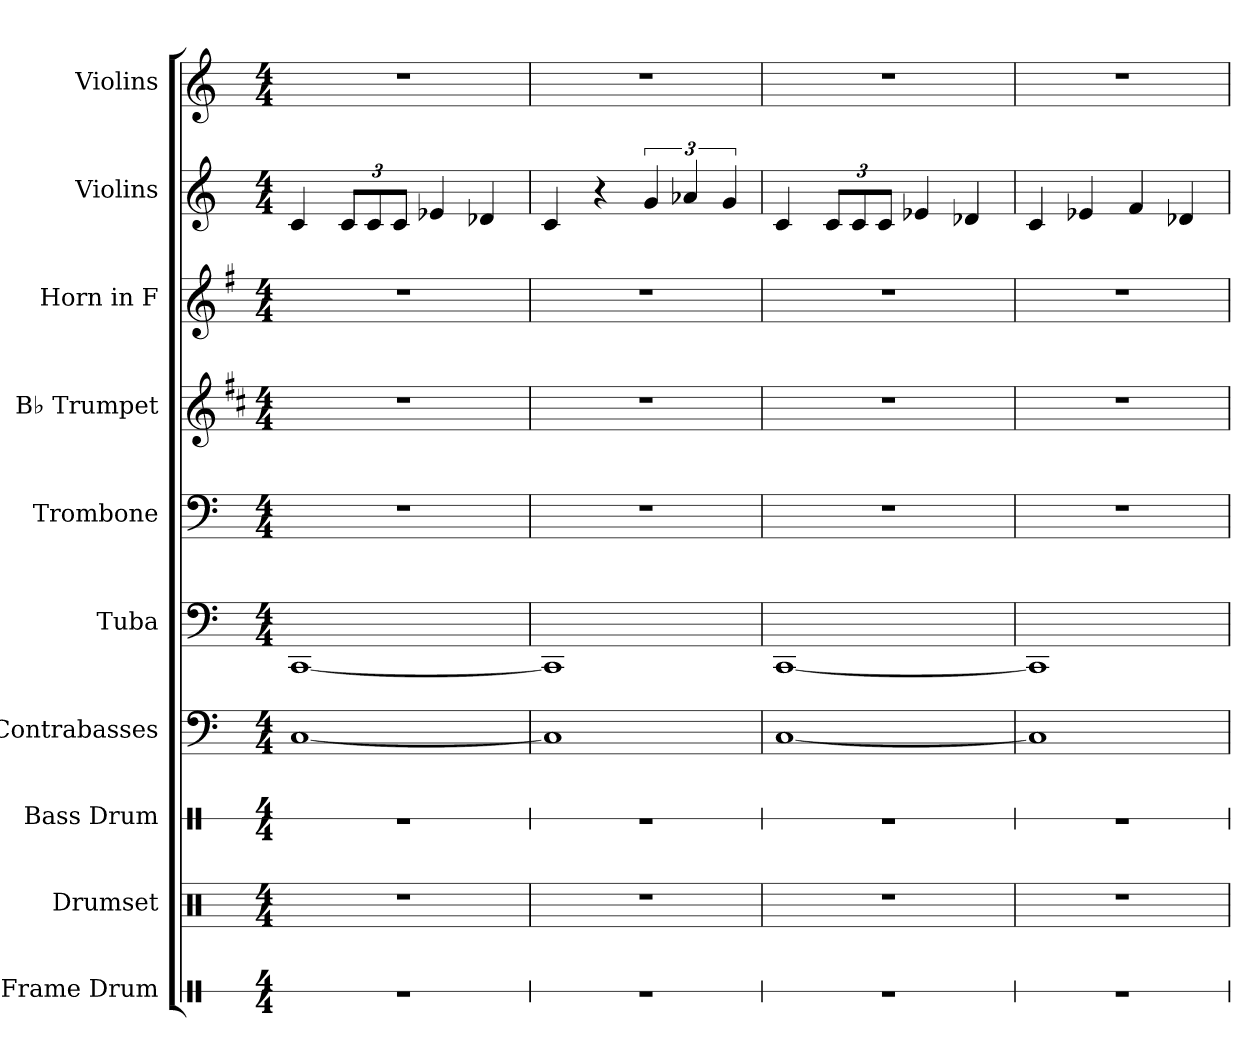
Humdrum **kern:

**kern	**kern	**kern	**kern	**kern	**kern	**kern	**kern	**kern	**kern
*part10	*part9	*part8	*part7	*part6	*part5	*part4	*part3	*part2	*part1
*staff10	*staff9	*staff8	*staff7	*staff6	*staff5	*staff4	*staff3	*staff2	*staff1
*I"Frame Drum	*I"Drumset	*I"Bass Drum	*I"Contrabasses	*I"Tuba	*I"Trombone	*I"B♭ Trumpet	*I"Horn in F	*I"Violins	*I"Violins
*I'Fr. Dr.	*I'Drs.	*I'B. Dr.	*I'Cbs.	*I'Tba.	*I'Tbn.	*I'B♭ Tpt.	*	*I'Vlns.	*I'Vlns.
*stria1	*	*stria1	*	*	*	*	*	*	*
*clefX	*clefX	*clefX	*clefF4	*clefF4	*clefF4	*clefG2	*clefG2	*clefG2	*clefG2
*	*	*	*ITrd7c12	*	*	*ITrd1c2	*ITrd4c7	*	*
*k[]	*k[]	*k[]	*k[]	*k[]	*k[]	*k[]	*k[]	*k[]	*k[]
*M4/4	*M4/4	*M4/4	*M4/4	*M4/4	*M4/4	*M4/4	*M4/4	*M4/4	*M4/4
*MM160	*MM160	*MM160	*MM160	*MM160	*MM160	*MM160	*MM160	*MM160	*MM160
=1	=1	=1	=1	=1	=1	=1	=1	=1	=1
1r	1r	1r	[1CC	[1CC	1r	1r	1r	4c/	1r
*	*	*	*	*	*	*	*	*Xbrackettup	*
.	.	.	.	.	.	.	.	12c/L	.
.	.	.	.	.	.	.	.	12c/	.
.	.	.	.	.	.	.	.	12c/J	.
.	.	.	.	.	.	.	.	4e-X/	.
.	.	.	.	.	.	.	.	4d-X/	.
=2	=2	=2	=2	=2	=2	=2	=2	=2	=2
1r	1r	1r	1CC]	1CC]	1r	1r	1r	4c/	1r
.	.	.	.	.	.	.	.	4r	.
*	*	*	*	*	*	*	*	*brackettup	*
.	.	.	.	.	.	.	.	6g/	.
.	.	.	.	.	.	.	.	6a-X/	.
.	.	.	.	.	.	.	.	6g/	.
=3	=3	=3	=3	=3	=3	=3	=3	=3	=3
1r	1r	1r	[1CC	[1CC	1r	1r	1r	4c/	1r
*	*	*	*	*	*	*	*	*Xbrackettup	*
.	.	.	.	.	.	.	.	12c/L	.
.	.	.	.	.	.	.	.	12c/	.
.	.	.	.	.	.	.	.	12c/J	.
.	.	.	.	.	.	.	.	4e-X/	.
.	.	.	.	.	.	.	.	4d-X/	.
=4	=4	=4	=4	=4	=4	=4	=4	=4	=4
1r	1r	1r	1CC]	1CC]	1r	1r	1r	4c/	1r
.	.	.	.	.	.	.	.	4e-X/	.
.	.	.	.	.	.	.	.	4f/	.
.	.	.	.	.	.	.	.	4d-X/	.
=	=	=	=	=	=	=	=	=	=
*-	*-	*-	*-	*-	*-	*-	*-	*-	*-
